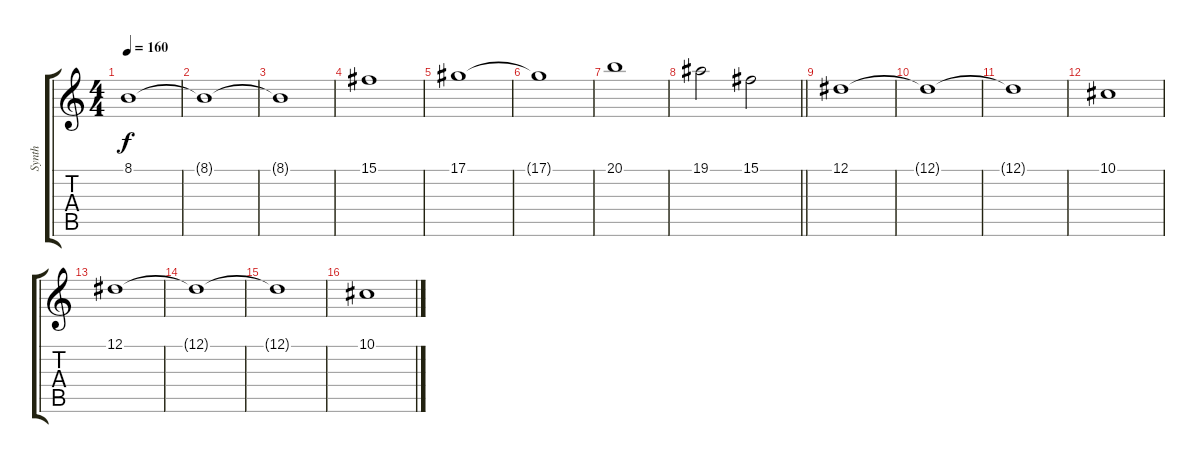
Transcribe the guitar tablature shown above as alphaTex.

\track ("Synth" "Synth") {instrument lead6voice}
\staff {score tabs}
\tuning (Eb4 Bb3 Gb3 Db3 Ab2 Db2) {hide}
\ts (4 4)
\tempo 160
\clef g2
\ks c
8.1.1{dy f} |
8.1{t}.1 |
8.1{t}.1 |
15.1.1 |
17.1.1 |
17.1{t}.1 |
20.1.1 |
\barLineRight lightlight
19.1.2 15.1.2 |
12.1.1 |
12.1{t}.1 |
12.1{t}.1 |
10.1.1 |
12.1.1 |
12.1{t}.1 |
12.1{t}.1 |
10.1.1
